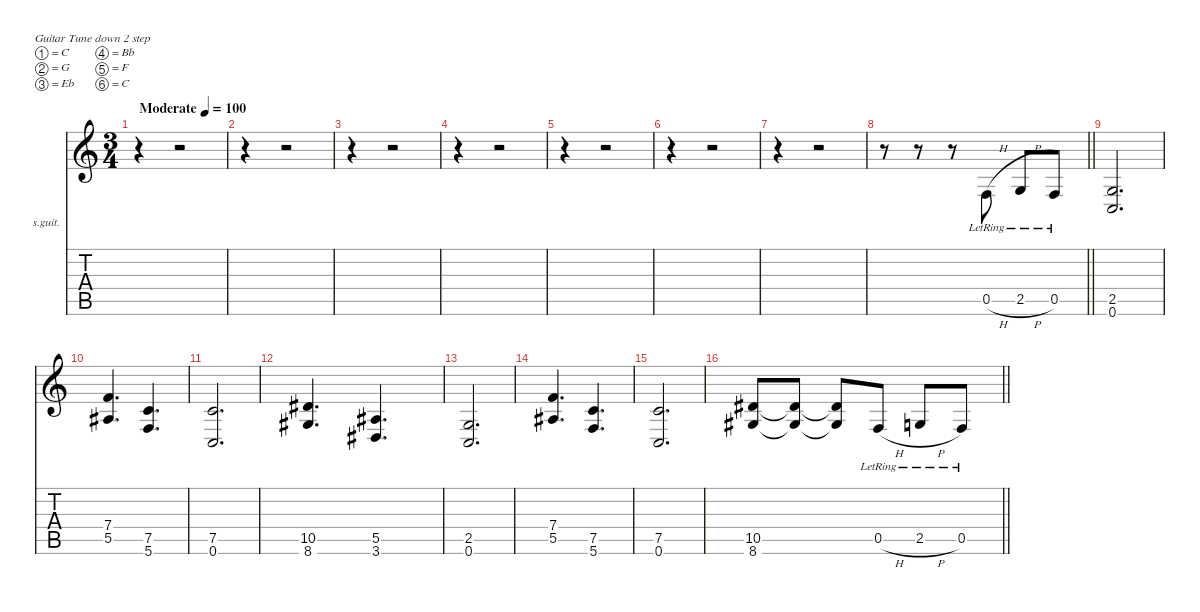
\defaultSystemsLayout 4
\hideDynamics
\bracketExtendMode nobrackets
\firstSystemTrackNameOrientation horizontal
\otherSystemsTrackNameOrientation horizontal
\track ("Vuurschpuwer" "s.guit.") {instrument acousticguitarsteel}
\staff {score tabs}
\tuning (C4 G3 Eb3 Bb2 F2 C2)
\ts (3 4)
\beaming (8 2 2 2)
\tempo (100 "Moderate")
\clef g2
\ks c
r.4{dy f instrument acousticguitarsteel beam Down} r.2{beam Down} |
r.4{beam Down} r.2{beam Down} |
r.4{beam Down} r.2{beam Down} |
r.4{beam Down} r.2{beam Down} |
r.4{beam Down} r.2{beam Down} |
r.4{beam Down} r.2{beam Down} |
r.4{beam Down} r.2{beam Down} |
\barLineRight lightlight
r.8{beam Down} r.8{beam Down} r.8{beam Down} 0.5{h lr}.8{beam Up} 2.5{h lr}.8{beam Up} 0.5{lr}.8{beam Up} |
(2.5 0.6).2{d beam Up} |
(7.4 5.5{acc #}).4{d beam Up} (7.5 5.6).4{d beam Up} |
(7.5 0.6).2{d beam Up} |
(10.5{acc #} 8.6{acc #}).4{d beam Up} (5.5{acc #} 3.6{acc #}).4{d beam Up} |
(2.5 0.6).2{d beam Up} |
(7.4 5.5{acc #}).4{d beam Up} (7.5 5.6).4{d beam Up} |
(7.5 0.6).2{d beam Up} |
\barLineRight lightlight
(10.5{acc #} 8.6{acc #}).8{beam Up} (10.5{t acc #} 8.6{t acc #}).8{beam Up} (10.5{t acc #} 8.6{t acc #}).8{beam Up} 0.5{h lr}.8{beam Up} 2.5{h lr}.8{beam Up} 0.5{lr}.8{beam Up}
